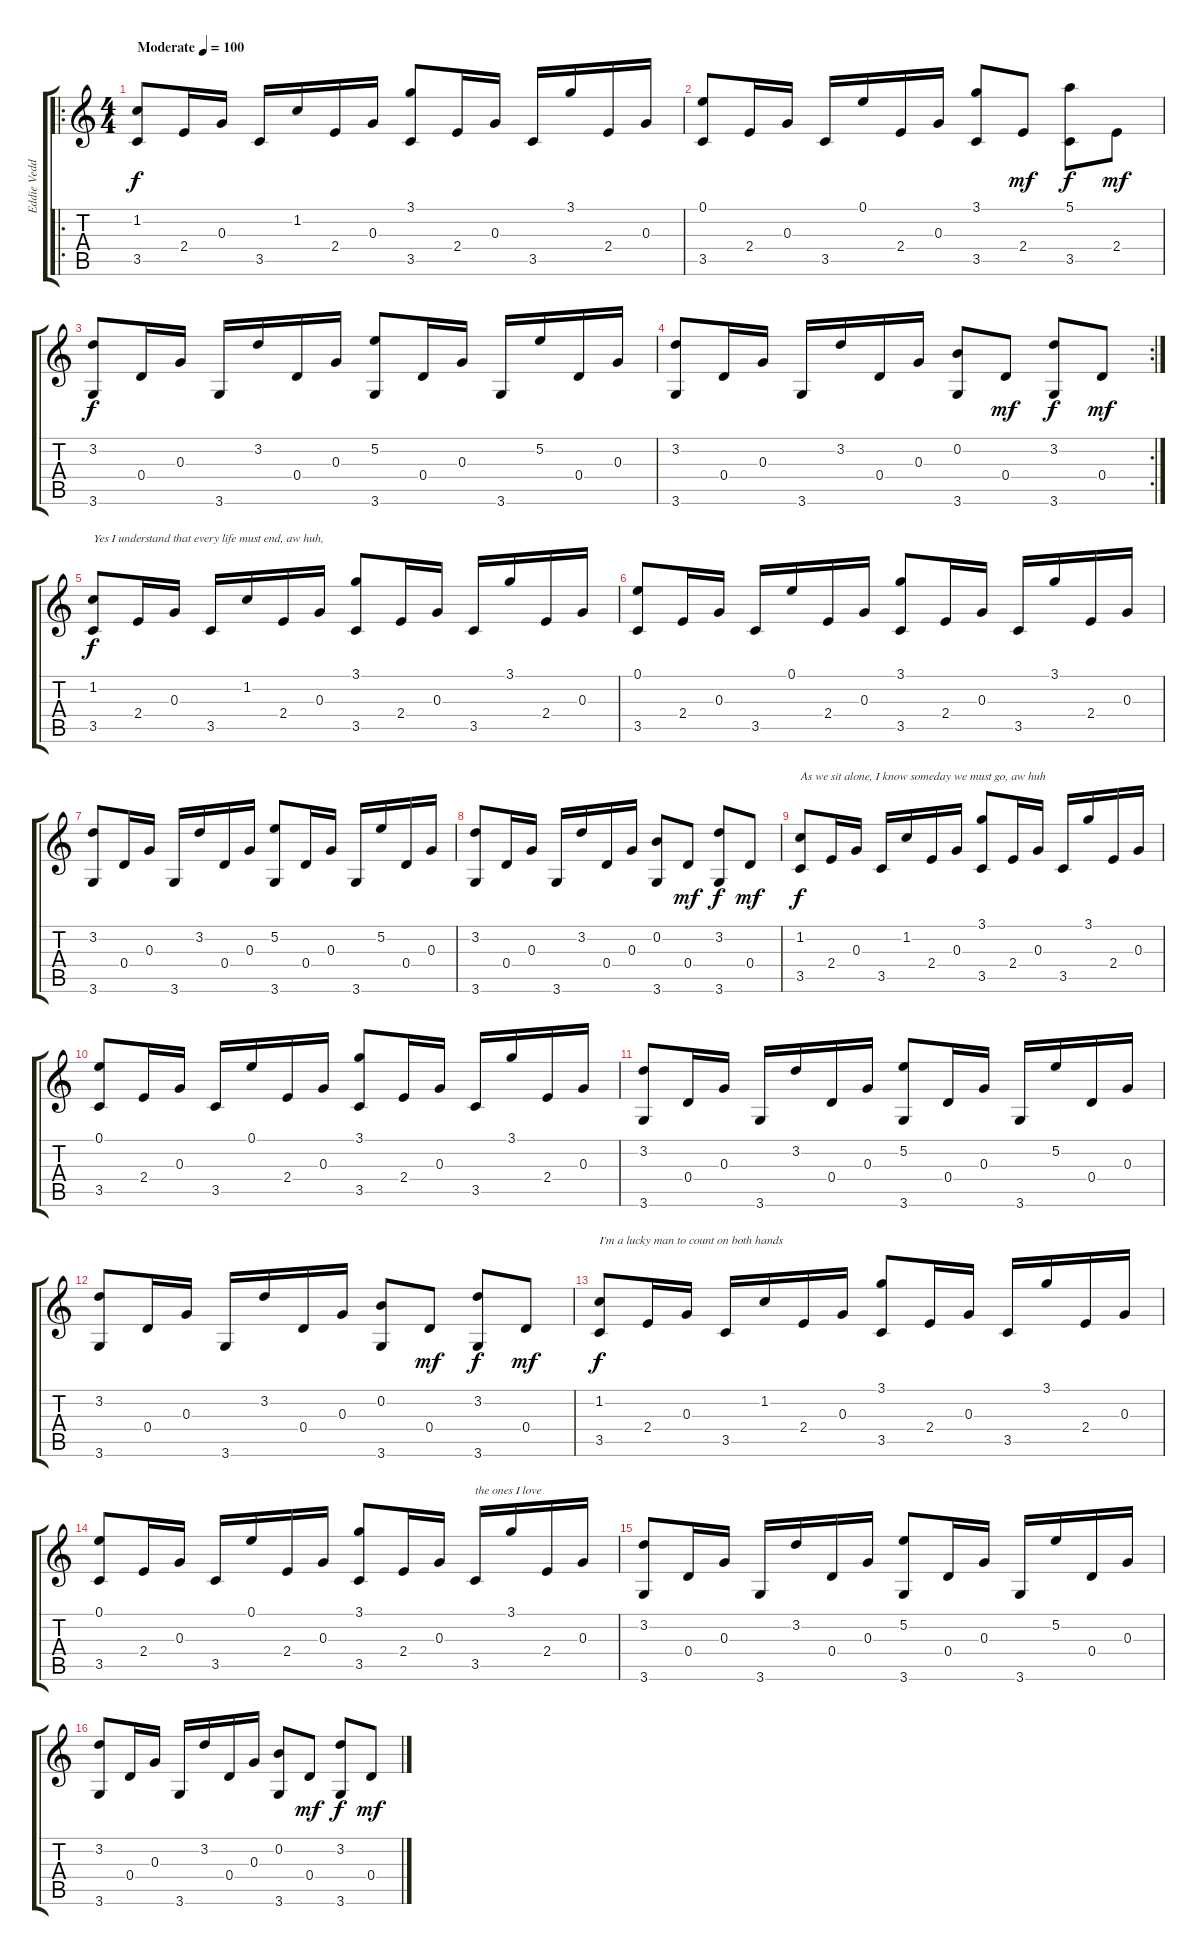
\track ("Eddie Vedder" "Eddie Vedd") {instrument acousticguitarnylon}
\staff {score tabs}
\tuning (E4 B3 G3 D3 A2 E2) {hide}
\ro
\ts (4 4)
\tempo (100 "Moderate")
\clef g2
\ks c
(1.2 3.5).8{dy f instrument acousticguitarnylon} 2.4.16 0.3.16 3.5.16 1.2.16 2.4.16 0.3.16 (3.1 3.5).8 2.4.16 0.3.16 3.5.16 3.1.16 2.4.16 0.3.16 |
(0.1 3.5).8 2.4.16 0.3.16 3.5.16 0.1.16 2.4.16 0.3.16 (3.1 3.5).8 2.4.8{dy mf} (5.1 3.5).8{dy f} 2.4.8{dy mf} |
(3.2 3.6).8{dy f} 0.4.16 0.3.16 3.6.16 3.2.16 0.4.16 0.3.16 (5.2 3.6).8 0.4.16 0.3.16 3.6.16 5.2.16 0.4.16 0.3.16 |
\rc 2
(3.2 3.6).8 0.4.16 0.3.16 3.6.16 3.2.16 0.4.16 0.3.16 (0.2 3.6).8 0.4.8{dy mf} (3.2 3.6).8{dy f} 0.4.8{dy mf} |
(1.2 3.5).8{txt "Yes I understand that every life must end, aw huh," dy f} 2.4.16 0.3.16 3.5.16 1.2.16 2.4.16 0.3.16 (3.1 3.5).8 2.4.16 0.3.16 3.5.16 3.1.16 2.4.16 0.3.16 |
(0.1 3.5).8 2.4.16 0.3.16 3.5.16 0.1.16 2.4.16 0.3.16 (3.1 3.5).8 2.4.16 0.3.16 3.5.16 3.1.16 2.4.16 0.3.16 |
(3.2 3.6).8 0.4.16 0.3.16 3.6.16 3.2.16 0.4.16 0.3.16 (5.2 3.6).8 0.4.16 0.3.16 3.6.16 5.2.16 0.4.16 0.3.16 |
(3.2 3.6).8 0.4.16 0.3.16 3.6.16 3.2.16 0.4.16 0.3.16 (0.2 3.6).8 0.4.8{dy mf} (3.2 3.6).8{dy f} 0.4.8{dy mf} |
(1.2 3.5).8{txt "As we sit alone, I know someday we must go, aw huh" dy f} 2.4.16 0.3.16 3.5.16 1.2.16 2.4.16 0.3.16 (3.1 3.5).8 2.4.16 0.3.16 3.5.16 3.1.16 2.4.16 0.3.16 |
(0.1 3.5).8 2.4.16 0.3.16 3.5.16 0.1.16 2.4.16 0.3.16 (3.1 3.5).8 2.4.16 0.3.16 3.5.16 3.1.16 2.4.16 0.3.16 |
(3.2 3.6).8 0.4.16 0.3.16 3.6.16 3.2.16 0.4.16 0.3.16 (5.2 3.6).8 0.4.16 0.3.16 3.6.16 5.2.16 0.4.16 0.3.16 |
(3.2 3.6).8 0.4.16 0.3.16 3.6.16 3.2.16 0.4.16 0.3.16 (0.2 3.6).8 0.4.8{dy mf} (3.2 3.6).8{dy f} 0.4.8{dy mf} |
(1.2 3.5).8{txt "I’m a lucky man to count on both hands" dy f} 2.4.16 0.3.16 3.5.16 1.2.16 2.4.16 0.3.16 (3.1 3.5).8 2.4.16 0.3.16 3.5.16 3.1.16 2.4.16 0.3.16 |
(0.1 3.5).8 2.4.16 0.3.16 3.5.16 0.1.16 2.4.16 0.3.16 (3.1 3.5).8 2.4.16 0.3.16 3.5.16{txt "the ones I love"} 3.1.16 2.4.16 0.3.16 |
(3.2 3.6).8 0.4.16 0.3.16 3.6.16 3.2.16 0.4.16 0.3.16 (5.2 3.6).8 0.4.16 0.3.16 3.6.16 5.2.16 0.4.16 0.3.16 |
(3.2 3.6).8 0.4.16 0.3.16 3.6.16 3.2.16 0.4.16 0.3.16 (0.2 3.6).8 0.4.8{dy mf} (3.2 3.6).8{dy f} 0.4.8{dy mf}
